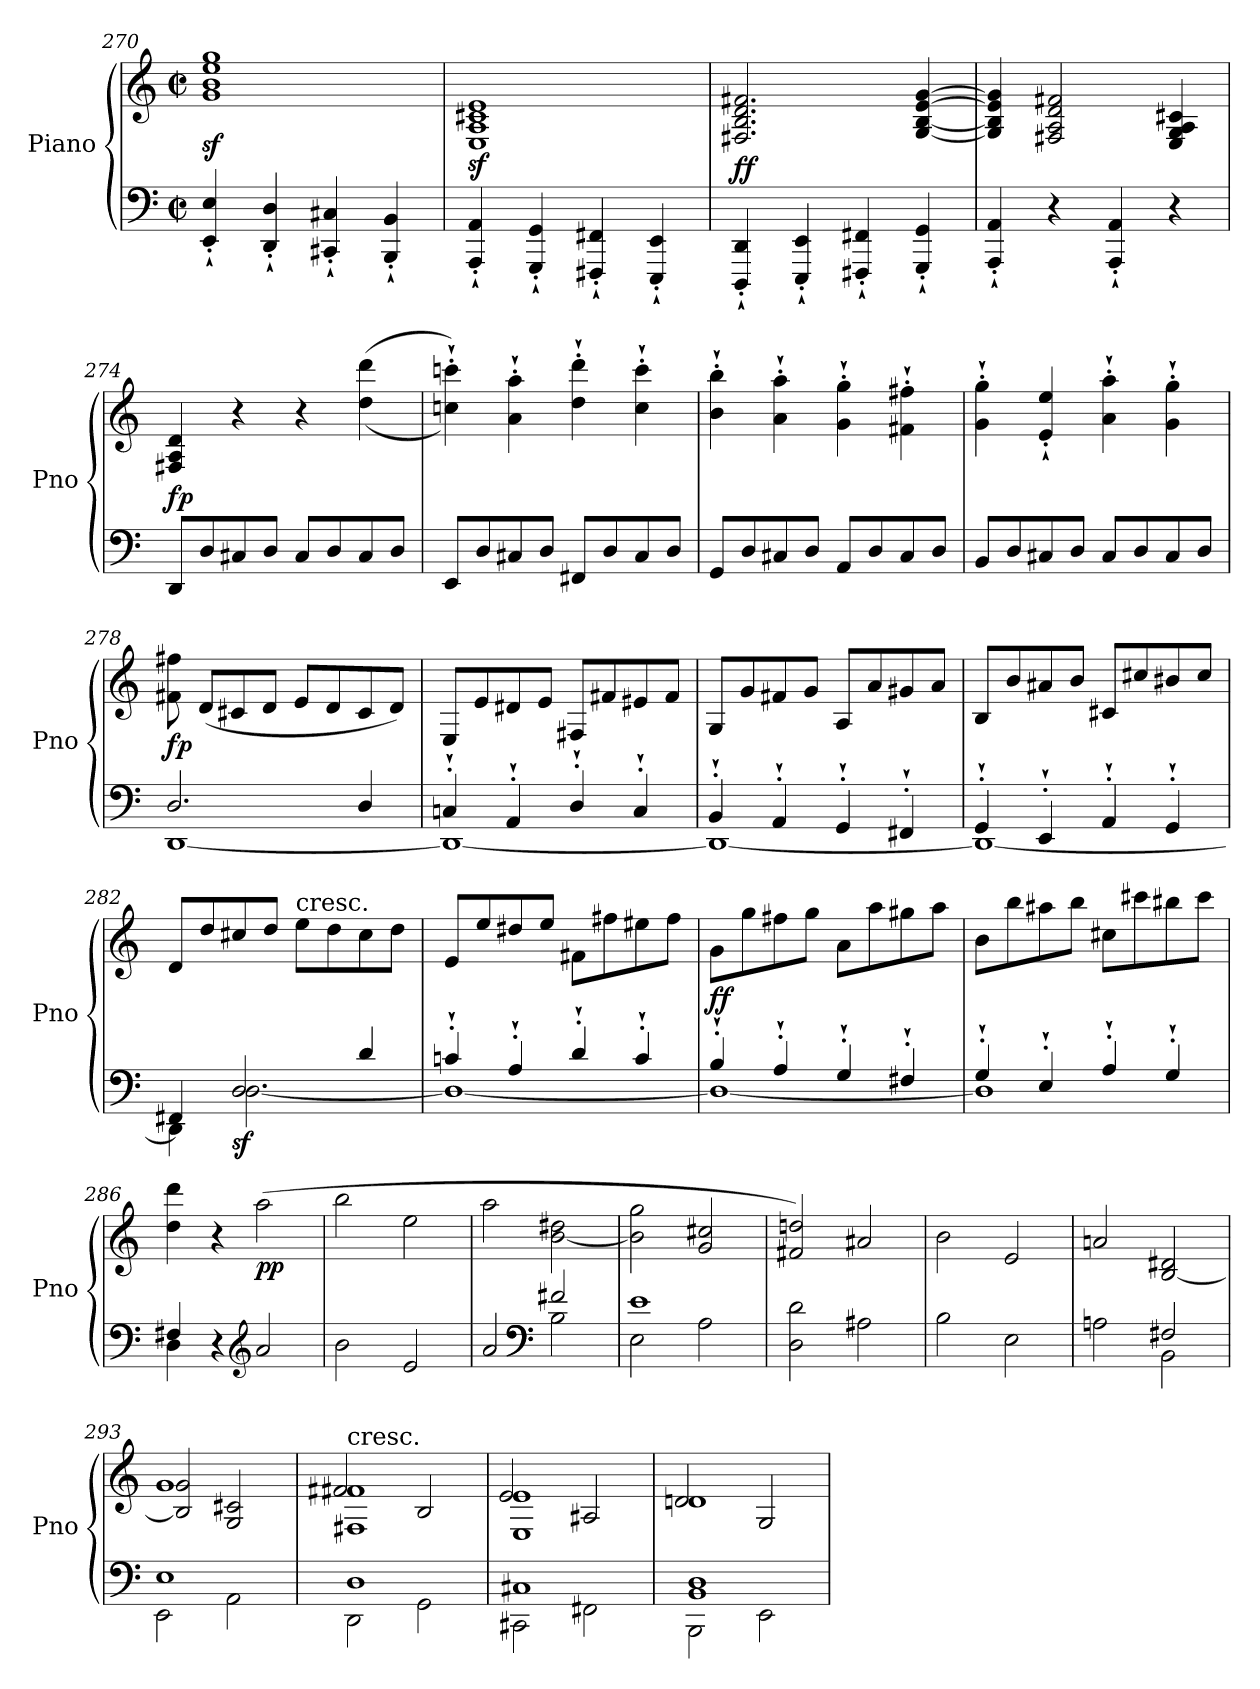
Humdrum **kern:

**kern	**kern	**dynam
*part1	*part1	*part1
*staff2	*staff1	*staff1/2
*I"Piano	*	*
*I'Pno	*	*
*clefF4	*clefG2	*
*k[]	*k[]	*
*C:	*C:	*
*M2/2	*M2/2	*
*met(c|)	*met(c|)	*
=270	=270	=270
4EE/'` 4E/'`	1gz< 1bz< 1eez< 1ggz<	.
4DD/'` 4D/'`	.	.
4CC#X/'` 4C#X/'`	.	.
4BBB/'` 4BB/'`	.	.
=271	=271	=271
4AAA/'` 4AA/'`	1Ez< 1Az< 1c#Xz< 1ez<	.
4GGG/'` 4GG/'`	.	.
4FFF#X/'` 4FF#X/'`	.	.
4EEE/'` 4EE/'`	.	.
=272	=272	=272
!	!	!LO:DY:b
4DDD/'` 4DD/'`	2.F#X/ 2.B/ 2.d/ 2.f#X/	ff
4EEE/'` 4EE/'`	.	.
4FFF#X/'` 4FF#X/'`	.	.
4GGG/'` 4GG/'`	[4G/ [4B/ [4e/ [4g/	.
=273	=273	=273
4AAA/'` 4AA/'`	4G/] 4B/] 4e/] 4g/]	.
4r	2F#X/ 2A/ 2d/ 2f#X/	.
4AAA/'` 4AA/'`	.	.
4r	4E/ 4G/ 4A/ 4c#X/	.
=274	=274	=274
!	!	!LO:DY:b
8DD/L	4F#X/ 4A/ 4d/	fp
8D/	.	.
8C#X/	4r	.
8D/J	.	.
8C#/L	4r	.
8D/	.	.
8C#/	(>(>4dd\ 4ddd\	.
8D/J	.	.
=275	=275	=275
8EE/L	4ccn\'` 4cccn\'`))	.
8D/	.	.
8C#X/	4a\'` 4aa\'`	.
8D/J	.	.
8FF#X/L	4dd\'` 4ddd\'`	.
8D/	.	.
8C#/	4cc\'` 4ccc\'`	.
8D/J	.	.
=276	=276	=276
8GG/L	4b\'` 4bb\'`	.
8D/	.	.
8C#X/	4a\'` 4aa\'`	.
8D/J	.	.
8AA/L	4g\'` 4gg\'`	.
8D/	.	.
8C#/	4f#X\'` 4ff#X\'`	.
8D/J	.	.
=277	=277	=277
8BB/L	4g\'` 4gg\'`	.
8D/	.	.
8C#X/	4e/'` 4ee/'`	.
8D/J	.	.
8C#/L	4a\'` 4aa\'`	.
8D/	.	.
8C#/	4g\'` 4gg\'`	.
8D/J	.	.
=278	=278	=278
*^	*	*
!	!	!	!LO:DY:b
2.D/	[1DD	8f#X\ 8ff#X\	fp
.	.	(<8d/L	.
.	.	8c#X/	.
.	.	8d/J	.
.	.	8e/L	.
.	.	8d/	.
4D/	.	8c#/	.
.	.	8d/J)	.
=279	=279	=279	=279
4Cn'`/	1DD_	8E/L	.
.	.	8e/	.
4AA'`/	.	8d#X/	.
.	.	8e/J	.
4D'`/	.	8F#X/L	.
.	.	8f#X/	.
4C'`/	.	8e#X/	.
.	.	8f#/J	.
=280	=280	=280	=280
4BB'`/	1DD_	8G/L	.
.	.	8g/	.
4AA'`/	.	8f#X/	.
.	.	8g/J	.
4GG'`/	.	8A/L	.
.	.	8a/	.
4FF#X'`/	.	8g#X/	.
.	.	8a/J	.
=281	=281	=281	=281
4GG'`/	1DD_	8B/L	.
.	.	8b/	.
4EE'`/	.	8a#X/	.
.	.	8b/J	.
4AA'`/	.	8c#X/L	.
.	.	8cc#X/	.
4GG'`/	.	8b#X/	.
.	.	8cc#/J	.
=282	=282	=282	=282
4FF#X/	4DD\]	8d/L	.
.	.	8dd/	.
!	!	!	!LO:DY:b=2
2D/	[2.D\	8cc#X/	sf
.	.	8dd/J	.
!	!	!LO:TX:a:t=cresc.	!
.	.	8ee\L	.
.	.	8dd\	.
4d/	.	8cc#\	.
.	.	8dd\J	.
=283	=283	=283	=283
4cn'`/	1D_	8e/L	.
.	.	8ee/	.
4A'`/	.	8dd#X/	.
.	.	8ee/J	.
4d'`/	.	8f#X\L	.
.	.	8ff#X\	.
4c'`/	.	8ee#X\	.
.	.	8ff#\J	.
=284	=284	=284	=284
!	!	!	!LO:DY:b
4B'`/	1D_	8g\L	ff
.	.	8gg\	.
4A'`/	.	8ff#X\	.
.	.	8gg\J	.
4G'`/	.	8a\L	.
.	.	8aa\	.
4F#X'`/	.	8gg#X\	.
.	.	8aa\J	.
=285	=285	=285	=285
4G'`/	1D]	8b\L	.
.	.	8bb\	.
4E'`/	.	8aa#X\	.
.	.	8bb\J	.
4A'`/	.	8cc#X\L	.
.	.	8ccc#X\	.
4G'`/	.	8bb#X\	.
.	.	8ccc#\J	.
=286	=286	=286	=286
4F#X/	4D\	4dd\ 4ddd\	.
4r	2.ryy	4r	.
*clefG2	*	*	*
!	!	!	!LO:DY:b
2a/	.	(>2aa\	pp
*v	*v	*	*
=287	=287	=287
2b\	2bb\	.
2e/	2ee\	.
=288	=288	=288
*^	*	*
2a/	2ryy	2aa\	.
*clefF4	*	*	*
2f#X/	2B\	[2b\ 2dd#X\	.
=289	=289	=289	=289
1e	2E\	2b\] 2gg\	.
.	2A\	2g/ 2cc#X/	.
*v	*v	*	*
=290	=290	=290
2D\ 2d\	2f#X/ 2ddn/)	.
2A#X\	2a#X/	.
=291	=291	=291
2B\	2b\	.
2E\	2e/	.
=292	=292	=292
*^	*^	*
2An\	2ryy	2an/	2ryy	.
2F#X/	2BB\	2ryy	[2B/ 2d#X/	.
=293	=293	=293	=293	=293
1E	2EE\	1g	2B/] 2g/	.
.	2AA\	.	2G/ 2c#X/	.
=294	=294	=294	=294	=294
!	!	!LO:TX:a:t=cresc.	!	!
1D	2DD\	1F#X 1f#X	2f#/	.
.	2GG\	.	2B/	.
=295	=295	=295	=295	=295
1C#X	2CC#X\	1E 1e	2e/	.
.	2FF#X\	.	2A#X/	.
=296	=296	=296	=296	=296
1BB 1D	2BBB\	1dn	2d/	.
.	2EE\	.	2G/	.
*v	*v	*	*	*
*	*v	*v	*
=	=	=
*-	*-	*-
